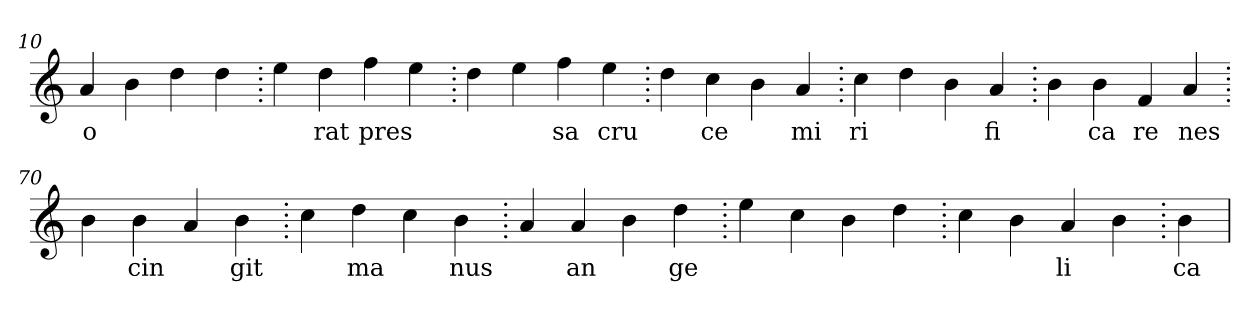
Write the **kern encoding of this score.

**kern	**text
*part1	*part1
*staff1	*staff1
*clefG2	*
=10.	=10.
4a	o
4b	.
4dd	.
4dd	.
=20.	=20.
4ee	.
4dd	rat
4ff	pres
4ee	.
=30.	=30.
4dd	.
4ee	.
4ff	sa
4ee	cru
=40.	=40.
4dd	.
4cc	ce
4b	.
4a	mi
=50.	=50.
4cc	ri
4dd	.
4b	.
4a	fi
=60.	=60.
4b	.
4b	ca
4f	re
4a	nes
=70.	=70.
4b	.
4b	cin
4a	.
4b	git
=80.	=80.
4cc	.
4dd	ma
4cc	.
4b	nus
=90.	=90.
4a	.
4a	an
4b	.
4dd	ge
=100.	=100.
4ee	.
4cc	.
4b	.
4dd	.
=110.	=110.
4cc	.
4b	.
4a	li
4b	.
=120.	=120.
4b	ca
=	=
*-	*-
